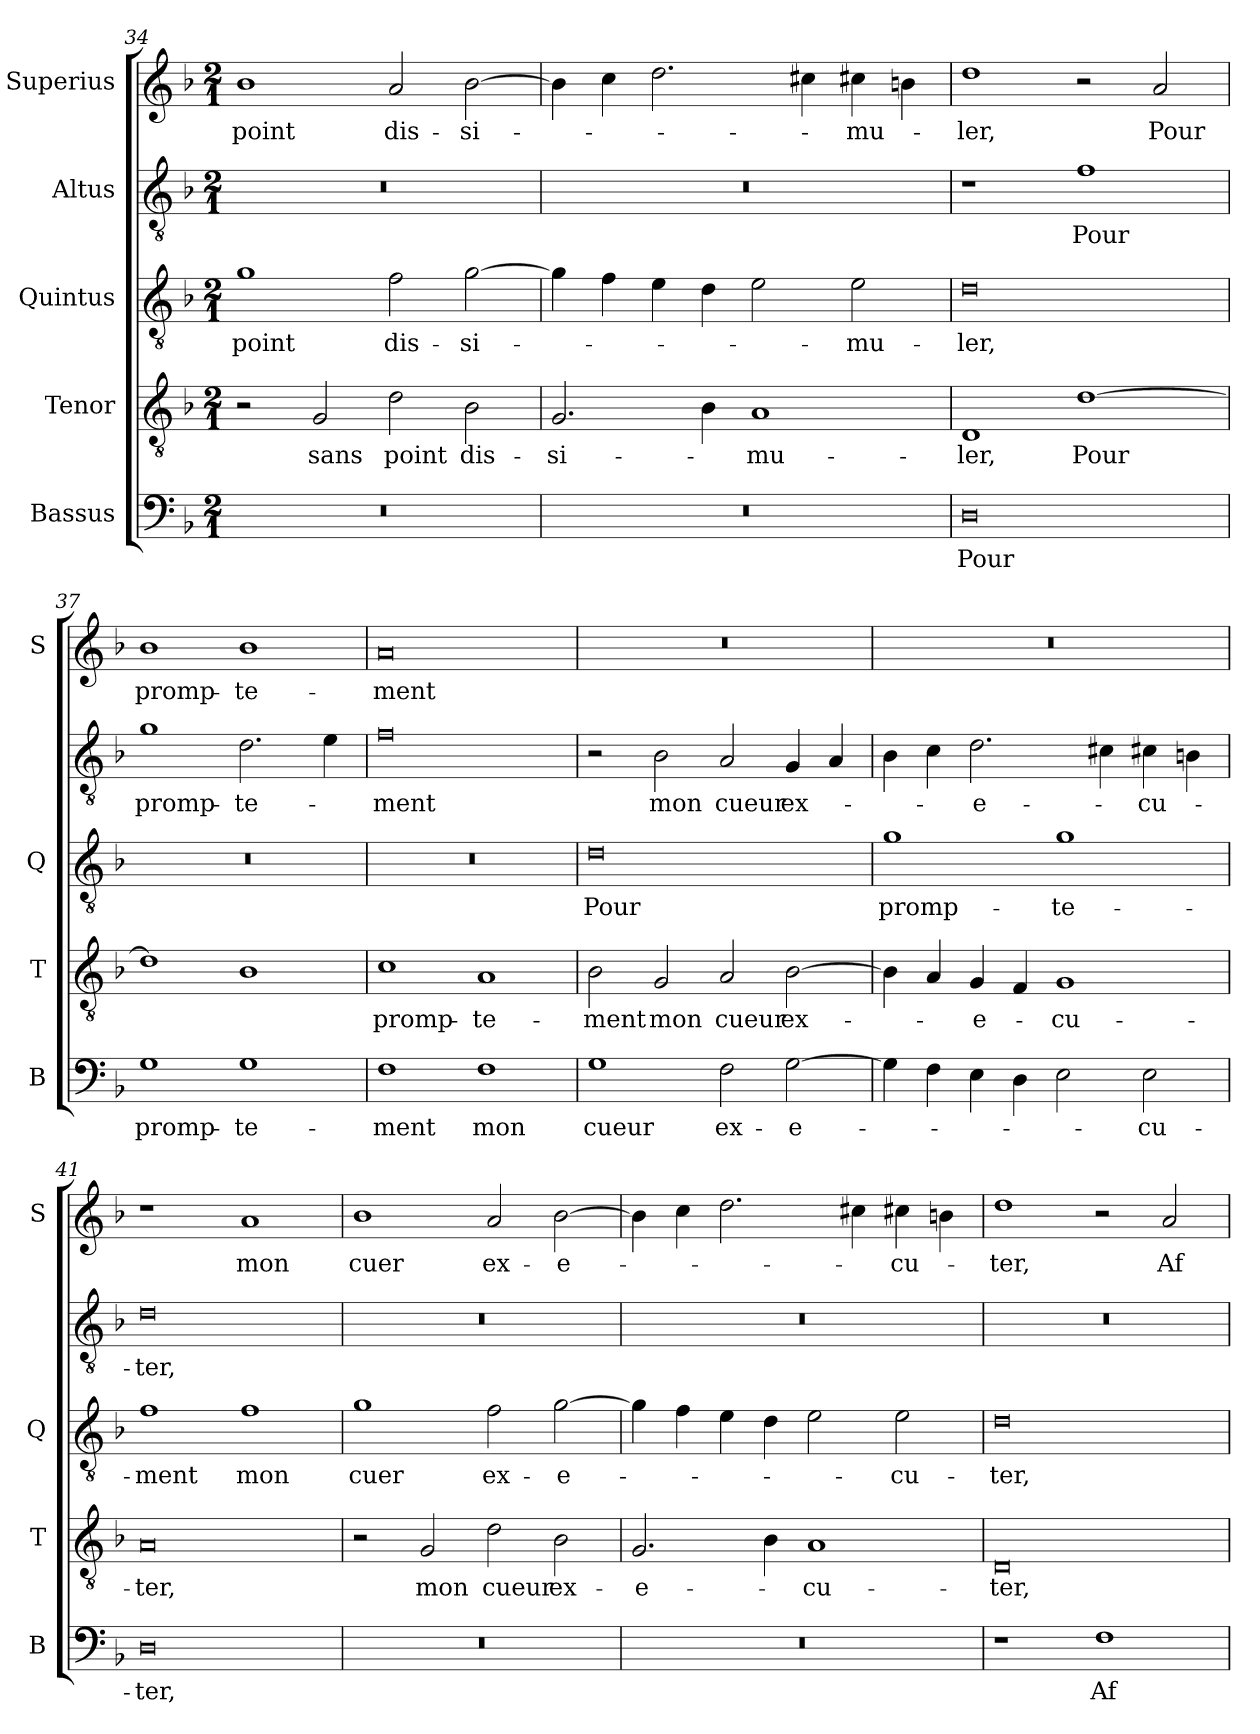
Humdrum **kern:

**kern	**text	**kern	**text	**kern	**text	**kern	**text	**kern	**text
*part5	*part5	*part4	*part4	*part3	*part3	*part2	*part2	*part1	*part1
*staff5	*staff5	*staff4	*staff4	*staff3	*staff3	*staff2	*staff2	*staff1	*staff1
*I"Bassus	*	*I"Tenor	*	*I"Quintus	*	*I"Altus	*	*I"Superius	*
*I'B	*	*I'T	*	*I'Q	*	*	*	*I'S	*
*clefF4	*	*clefGv2	*	*clefGv2	*	*clefGv2	*	*clefG2	*
*k[b-]	*	*k[b-]	*	*k[b-]	*	*k[b-]	*	*k[b-]	*
*M2/1	*	*M2/1	*	*M2/1	*	*M2/1	*	*M2/1	*
=34	=34	=34	=34	=34	=34	=34	=34	=34	=34
0r	.	2r	.	1g	point	0r	.	1b-	point
.	.	2G/	sans	.	.	.	.	.	.
.	.	2d\	point	2f\	dis-	.	.	2a/	dis-
.	.	2B-\	dis-	[2g\	-si-	.	.	[2b-\	-si-
=35	=35	=35	=35	=35	=35	=35	=35	=35	=35
0r	.	2.G/	-si-	4g\]	.	0r	.	4b-\]	.
.	.	.	.	4f\	.	.	.	4cc\	.
.	.	.	.	4e\	.	.	.	2.dd\	.
.	.	4B-\	.	4d\	.	.	.	.	.
.	.	1A	-mu-	2e\	.	.	.	.	.
.	.	.	.	.	.	.	.	4cc#X\	.
.	.	.	.	2e\	-mu-	.	.	4cc#X\	-mu-
.	.	.	.	.	.	.	.	4bn\	.
=36	=36	=36	=36	=36	=36	=36	=36	=36	=36
0D	Pour	1D	-ler,	0d	-ler,	1r	.	1dd	-ler,
.	.	[1d	Pour	.	.	1f	Pour	2r	.
.	.	.	.	.	.	.	.	2a/	Pour
=37	=37	=37	=37	=37	=37	=37	=37	=37	=37
1G	promp-	1d]	.	0r	.	1g	promp-	1b-	promp-
1G	-te-	1B-	.	.	.	2.d\	-te-	1b-	-te-
.	.	.	.	.	.	4e\	.	.	.
=38	=38	=38	=38	=38	=38	=38	=38	=38	=38
1F	-ment	1c	promp-	0r	.	0f	-ment	0a	-ment
1F	mon	1A	-te-	.	.	.	.	.	.
=39	=39	=39	=39	=39	=39	=39	=39	=39	=39
1G	cueur	2B-\	-ment	0d	Pour	2r	.	0r	.
.	.	2G/	mon	.	.	2B-\	mon	.	.
2F\	ex-	2A/	cueur	.	.	2A/	cueur	.	.
[2G\	-e-	[2B-\	ex-	.	.	4G/	ex-	.	.
.	.	.	.	.	.	4A/	.	.	.
=40	=40	=40	=40	=40	=40	=40	=40	=40	=40
4G\]	.	4B-\]	.	1g	promp-	4B-\	.	0r	.
4F\	.	4A/	.	.	.	4c\	.	.	.
4E\	.	4G/	-e-	.	.	2.d\	-e-	.	.
4D\	.	4F/	.	.	.	.	.	.	.
2E\	.	1G	-cu-	1g	-te-	.	.	.	.
.	.	.	.	.	.	4c#X\	.	.	.
2E\	-cu-	.	.	.	.	4c#X\	-cu-	.	.
.	.	.	.	.	.	4Bn\	.	.	.
=41	=41	=41	=41	=41	=41	=41	=41	=41	=41
0D	-ter,	0A	-ter,	1f	-ment	0d	-ter,	1r	.
.	.	.	.	1f	mon	.	.	1a	mon
=42	=42	=42	=42	=42	=42	=42	=42	=42	=42
0r	.	2r	.	1g	cuer	0r	.	1b-	cuer
.	.	2G/	mon	.	.	.	.	.	.
.	.	2d\	cueur	2f\	ex-	.	.	2a/	ex-
.	.	2B-\	ex-	[2g\	-e-	.	.	[2b-\	-e-
=43	=43	=43	=43	=43	=43	=43	=43	=43	=43
0r	.	2.G/	-e-	4g\]	.	0r	.	4b-\]	.
.	.	.	.	4f\	.	.	.	4cc\	.
.	.	.	.	4e\	.	.	.	2.dd	.
.	.	4B-\	.	4d\	.	.	.	.	.
.	.	1A	-cu-	2e\	.	.	.	.	.
.	.	.	.	.	.	.	.	4cc#X\	.
.	.	.	.	2e\	-cu-	.	.	4cc#X\	-cu-
.	.	.	.	.	.	.	.	4bn\	.
=44	=44	=44	=44	=44	=44	=44	=44	=44	=44
1r	.	0D	-ter,	0d	-ter,	0r	.	1dd	-ter,
1F	Af-	.	.	.	.	.	.	2r	.
.	.	.	.	.	.	.	.	2a/	Af-
=	=	=	=	=	=	=	=	=	=
*-	*-	*-	*-	*-	*-	*-	*-	*-	*-
